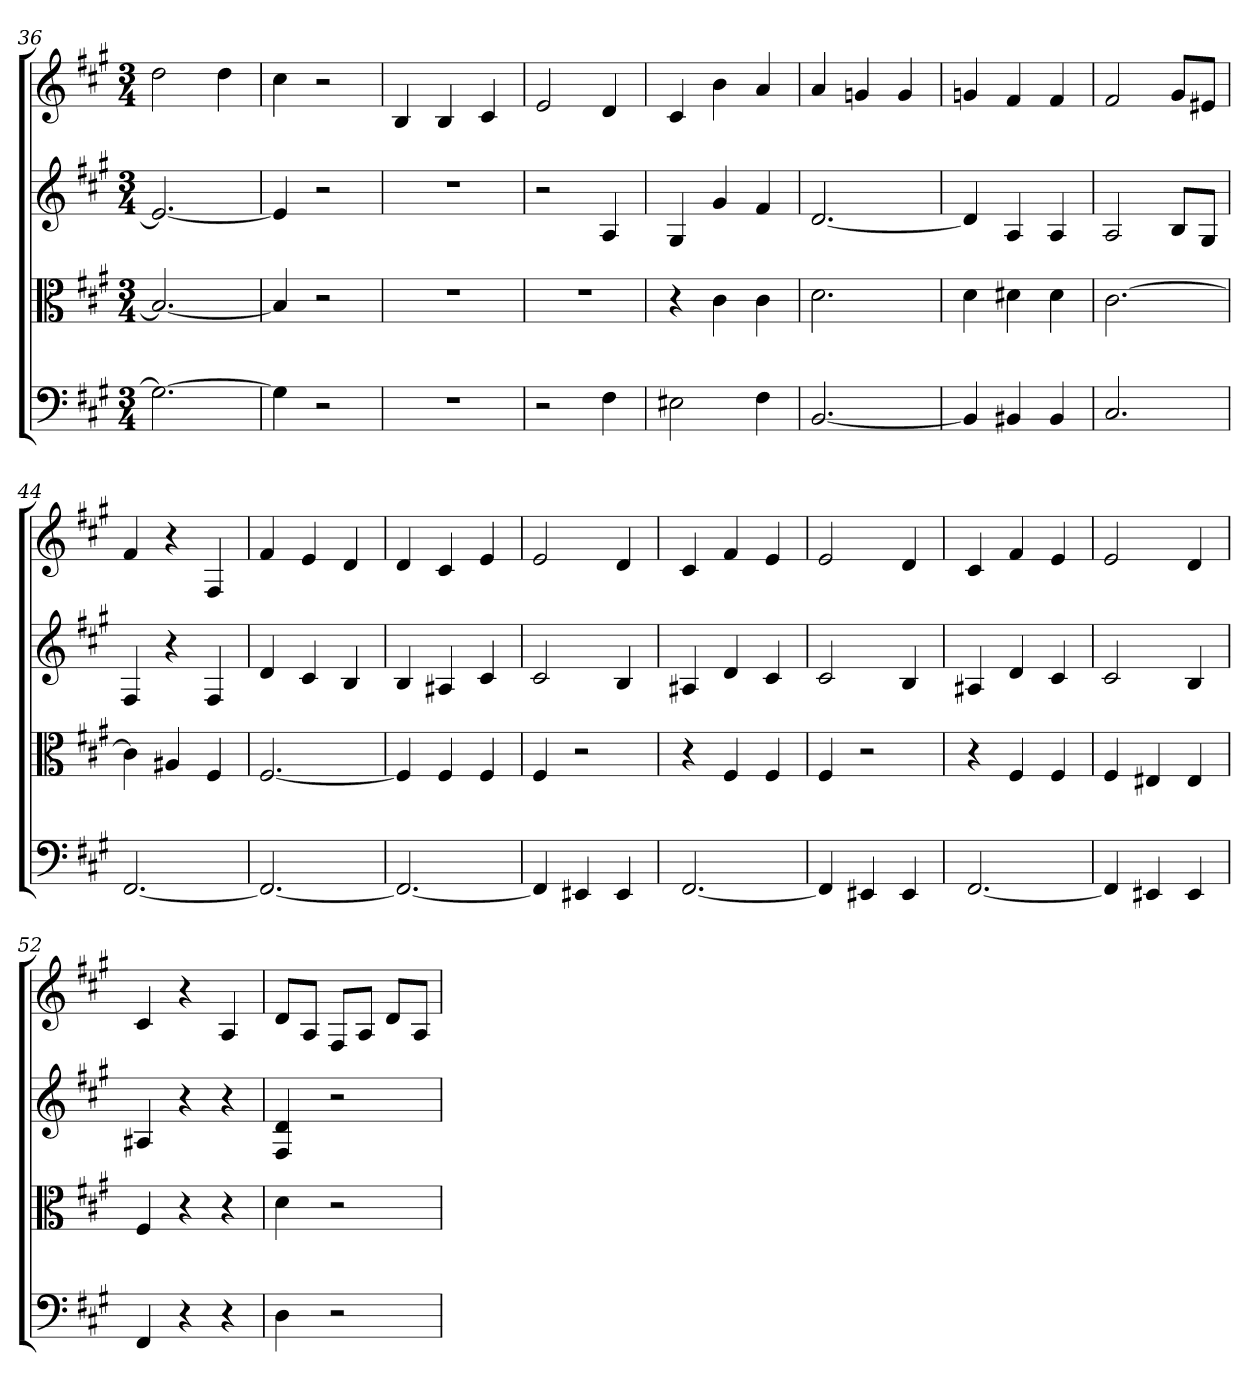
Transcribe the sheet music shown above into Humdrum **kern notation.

**kern	**kern	**kern	**kern
*part4	*part3	*part2	*part1
*staff4	*staff3	*staff2	*staff1
*clefF4	*clefC3	*clefG2	*clefG2
*k[f#c#g#]	*k[f#c#g#]	*k[f#c#g#]	*k[f#c#g#]
*f#:	*f#:	*f#:	*f#:
*M3/4	*M3/4	*M3/4	*M3/4
=36	=36	=36	=36
2.G#_	2.B_	2.e#_	2dd
.	.	.	4dd
=37	=37	=37	=37
4G#]	4B]	4e#]	4cc#
2r	2r	2r	2r
=38	=38	=38	=38
2.r	2.r	2.r	4B
.	.	.	4B
.	.	.	4c#
=39	=39	=39	=39
2r	2.r	2r	2e
4F#	.	4A	4d
=40	=40	=40	=40
2E#X	4r	4G#	4c#
.	4c#	4g#	4b
4F#	4c#	4f#	4a
=41	=41	=41	=41
[2.BB	2.d	[2.d	4a
.	.	.	4gn
.	.	.	4g
=42	=42	=42	=42
4BB]	4d	4d]	4gn
4BB#X	4d#X	4A	4f#
4BB#	4d#	4A	4f#
=43	=43	=43	=43
2.C#	[2.c#	2A	2f#
.	.	8B/L	8g#/L
.	.	8G#/J	8e#X/J
=44	=44	=44	=44
[2.FF#	4c#]	4F#	4f#
.	4A#X	4r	4r
.	4F#	4F#	4F#
=45	=45	=45	=45
2.FF#_	[2.F#	4d	4f#
.	.	4c#	4e
.	.	4B	4d
=46	=46	=46	=46
2.FF#_	4F#]	4B	4d
.	4F#	4A#X	4c#
.	4F#	4c#	4e
=47	=47	=47	=47
4FF#]	4F#	2c#	2e
4EE#X	2r	.	.
4EE#	.	4B	4d
=48	=48	=48	=48
[2.FF#	4r	4A#X	4c#
.	4F#	4d	4f#
.	4F#	4c#	4e
=49	=49	=49	=49
4FF#]	4F#	2c#	2e
4EE#X	2r	.	.
4EE#	.	4B	4d
=50	=50	=50	=50
[2.FF#	4r	4A#X	4c#
.	4F#	4d	4f#
.	4F#	4c#	4e
=51	=51	=51	=51
4FF#]	4F#	2c#	2e
4EE#X	4E#X	.	.
4EE#	4E#	4B	4d
=52	=52	=52	=52
4FF#	4F#	4A#X	4c#
4r	4r	4r	4r
4r	4r	4r	4A
=53	=53	=53	=53
4D	4d	4F# 4d	8d/L
.	.	.	8A/J
2r	2r	2r	8F#/L
.	.	.	8A/J
.	.	.	8d/L
.	.	.	8A/J
=	=	=	=
*-	*-	*-	*-
